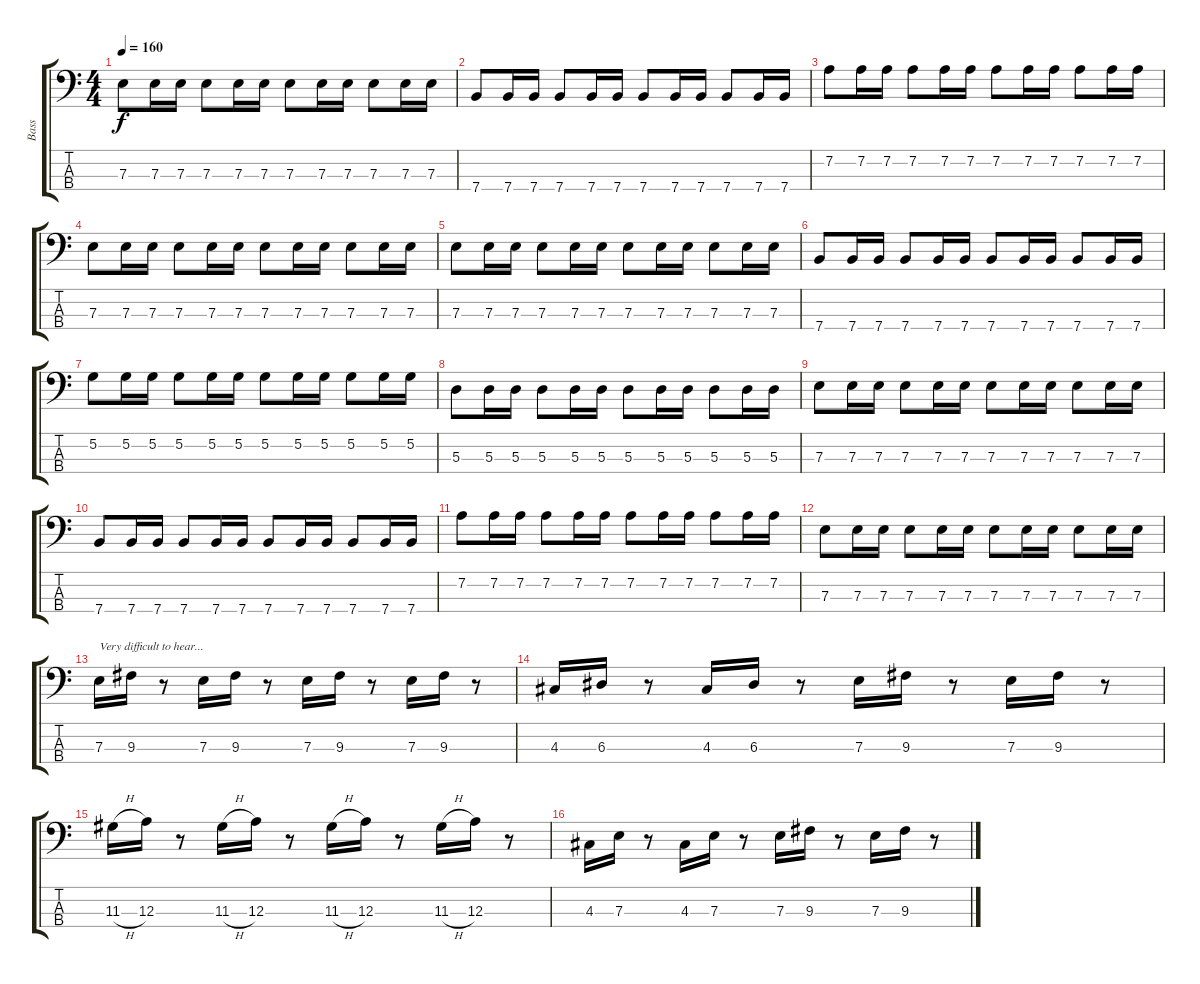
\track ("Bass" "Bass") {instrument electricbassfinger}
\staff {score tabs}
\tuning (G2 D2 A1 E1) {hide}
\ts (4 4)
\tempo 160
\clef f4
\ks c
7.3.8{dy f} 7.3.16 7.3.16 7.3.8 7.3.16 7.3.16 7.3.8 7.3.16 7.3.16 7.3.8 7.3.16 7.3.16 |
7.4.8 7.4.16 7.4.16 7.4.8 7.4.16 7.4.16 7.4.8 7.4.16 7.4.16 7.4.8 7.4.16 7.4.16 |
7.2.8 7.2.16 7.2.16 7.2.8 7.2.16 7.2.16 7.2.8 7.2.16 7.2.16 7.2.8 7.2.16 7.2.16 |
7.3.8 7.3.16 7.3.16 7.3.8 7.3.16 7.3.16 7.3.8 7.3.16 7.3.16 7.3.8 7.3.16 7.3.16 |
7.3.8 7.3.16 7.3.16 7.3.8 7.3.16 7.3.16 7.3.8 7.3.16 7.3.16 7.3.8 7.3.16 7.3.16 |
7.4.8 7.4.16 7.4.16 7.4.8 7.4.16 7.4.16 7.4.8 7.4.16 7.4.16 7.4.8 7.4.16 7.4.16 |
5.2.8 5.2.16 5.2.16 5.2.8 5.2.16 5.2.16 5.2.8 5.2.16 5.2.16 5.2.8 5.2.16 5.2.16 |
5.3.8 5.3.16 5.3.16 5.3.8 5.3.16 5.3.16 5.3.8 5.3.16 5.3.16 5.3.8 5.3.16 5.3.16 |
7.3.8 7.3.16 7.3.16 7.3.8 7.3.16 7.3.16 7.3.8 7.3.16 7.3.16 7.3.8 7.3.16 7.3.16 |
7.4.8 7.4.16 7.4.16 7.4.8 7.4.16 7.4.16 7.4.8 7.4.16 7.4.16 7.4.8 7.4.16 7.4.16 |
7.2.8 7.2.16 7.2.16 7.2.8 7.2.16 7.2.16 7.2.8 7.2.16 7.2.16 7.2.8 7.2.16 7.2.16 |
7.3.8 7.3.16 7.3.16 7.3.8 7.3.16 7.3.16 7.3.8 7.3.16 7.3.16 7.3.8 7.3.16 7.3.16 |
7.3.16{txt "Very difficult to hear..."} 9.3.16 r.8 7.3.16 9.3.16 r.8 7.3.16 9.3.16 r.8 7.3.16 9.3.16 r.8 |
4.3.16 6.3.16 r.8 4.3.16 6.3.16 r.8 7.3.16 9.3.16 r.8 7.3.16 9.3.16 r.8 |
11.3{h}.16 12.3.16 r.8 11.3{h}.16 12.3.16 r.8 11.3{h}.16 12.3.16 r.8 11.3{h}.16 12.3.16 r.8 |
4.3.16 7.3.16 r.8 4.3.16 7.3.16 r.8 7.3.16 9.3.16 r.8 7.3.16 9.3.16 r.8
